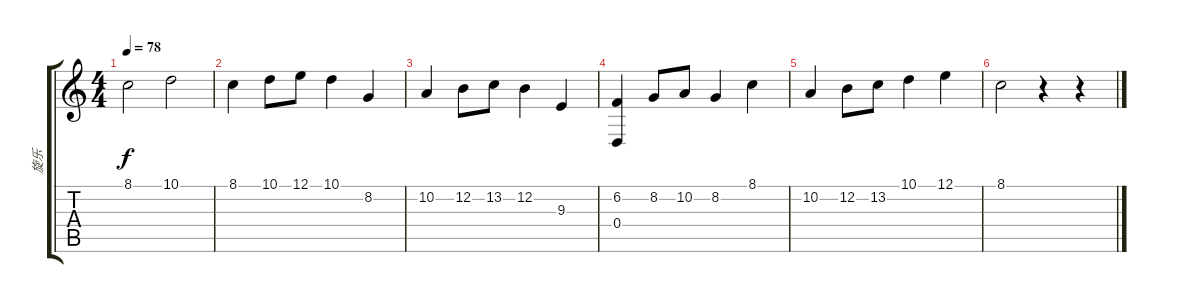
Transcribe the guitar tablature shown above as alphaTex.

\track ("旋乐" "旋乐") {instrument stringensemble1}
\staff {score tabs}
\tuning (E4 B3 G3 D3 A2 E2) {hide}
\ts (4 4)
\tempo 78
\clef g2
\ks c
8.1.2{dy f} 10.1.2 |
8.1.4 10.1.8 12.1.8 10.1.4 8.2.4 |
10.2.4 12.2.8 13.2.8 12.2.4 9.3.4 |
(6.2 0.4).4 8.2.8 10.2.8 8.2.4 8.1.4 |
10.2.4 12.2.8 13.2.8 10.1.4 12.1.4 |
8.1.2 r.4 r.4
